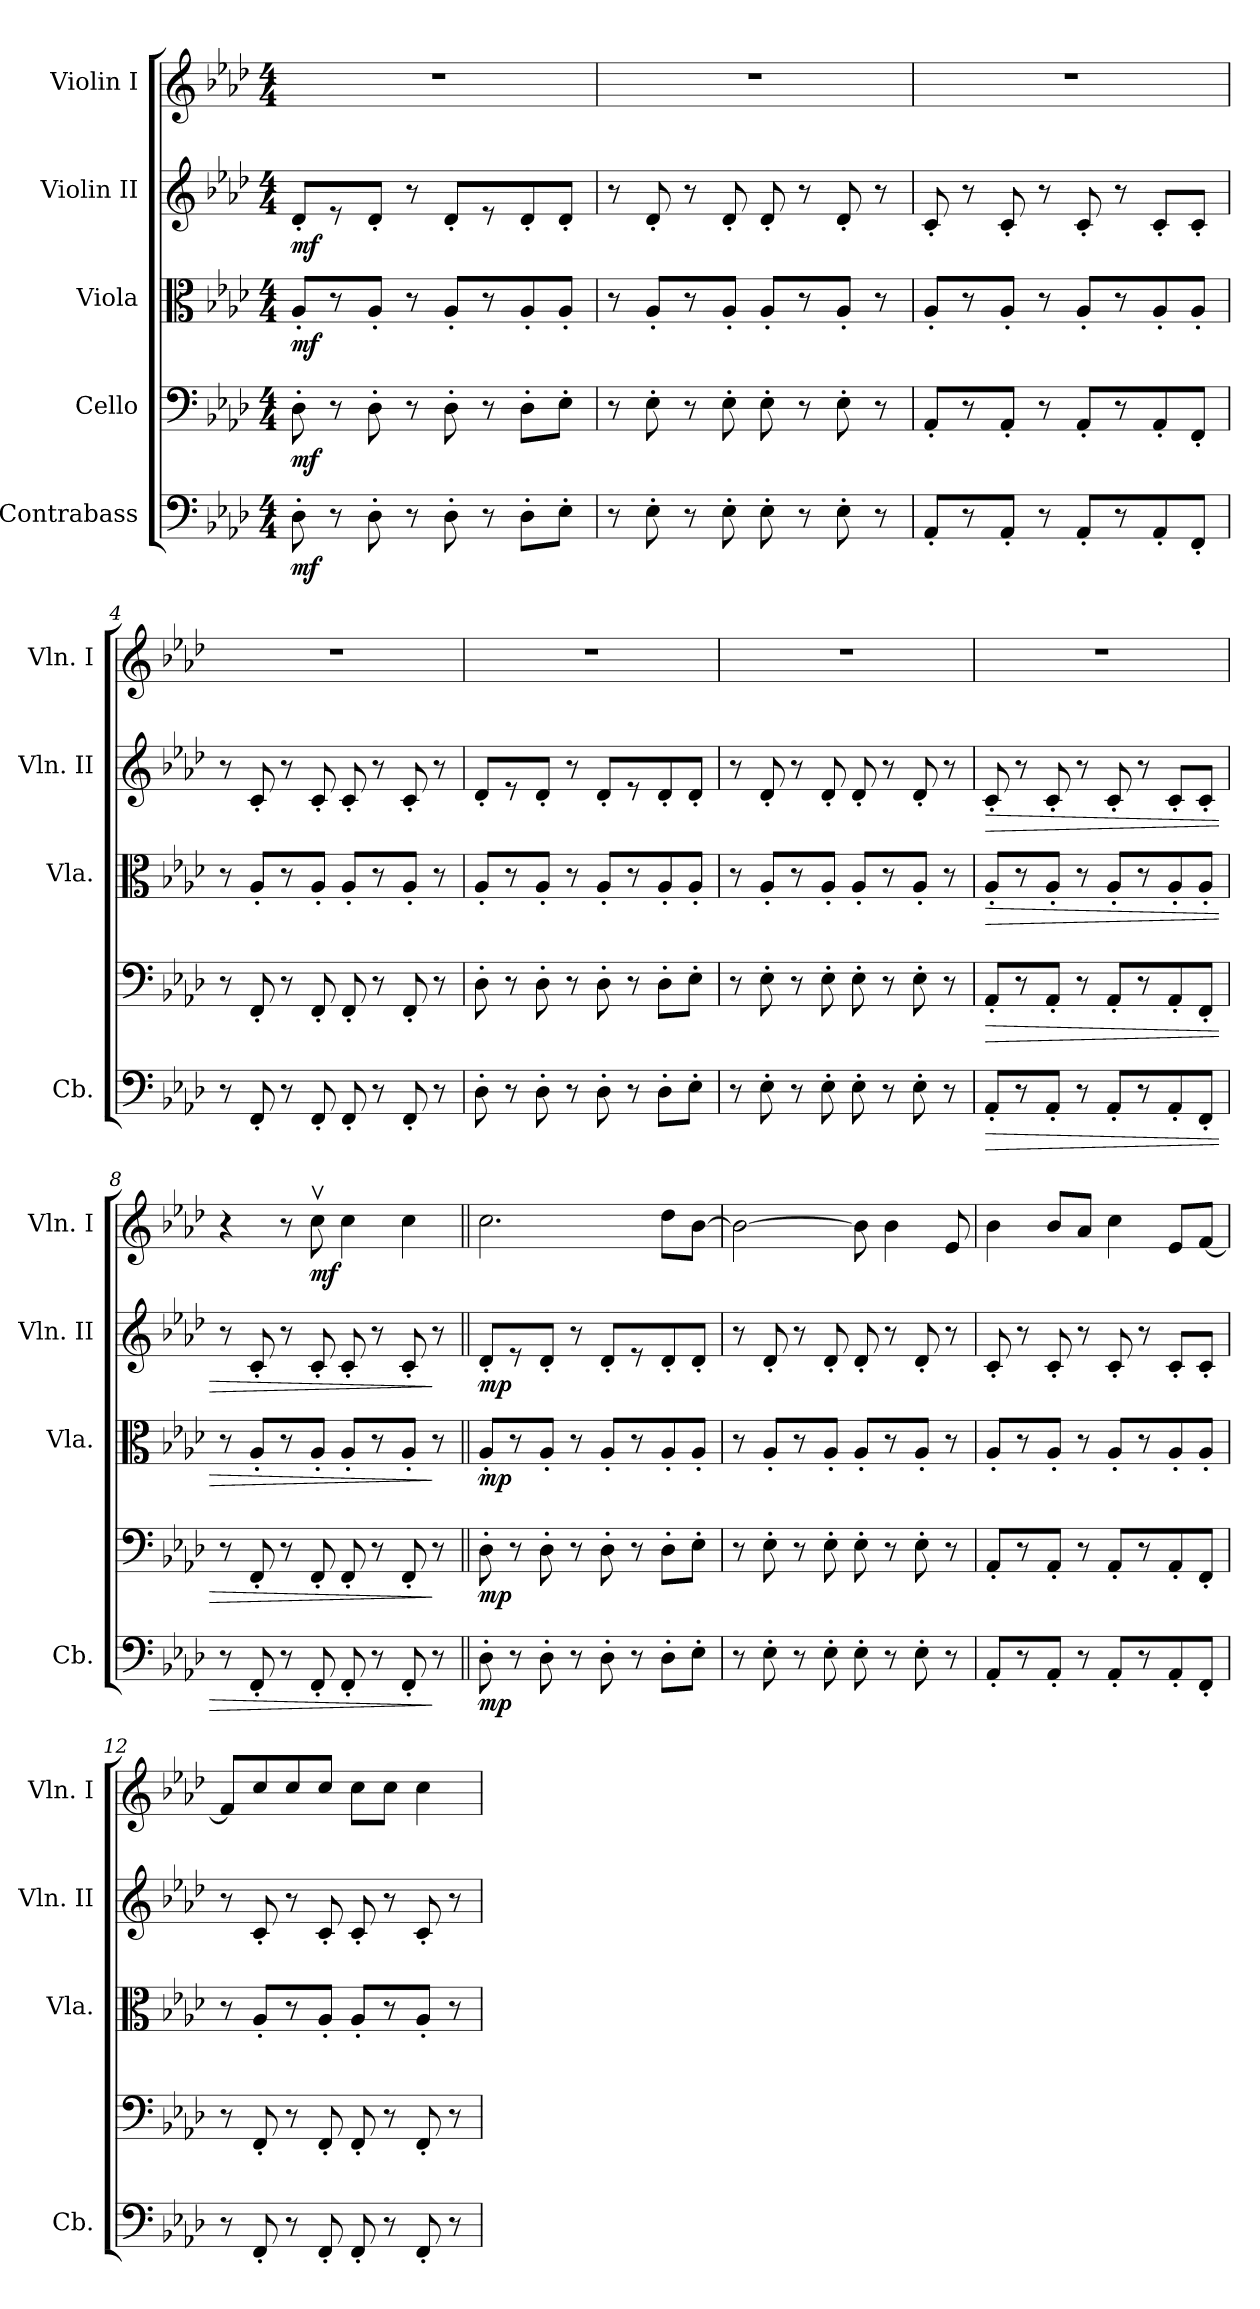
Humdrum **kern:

**kern	**dynam	**kern	**dynam	**kern	**dynam	**kern	**dynam	**kern	**dynam
*part5	*part5	*part4	*part4	*part3	*part3	*part2	*part2	*part1	*part1
*staff5	*staff5	*staff4	*staff4	*staff3	*staff3	*staff2	*staff2	*staff1	*staff1
*I"Contrabass	*	*I"Cello	*	*I"Viola	*	*I"Violin II	*	*I"Violin I	*
*I'Cb.	*	*	*	*I'Vla.	*	*I'Vln. II	*	*I'Vln. I	*
*clefF4	*	*clefF4	*	*clefC3	*	*clefG2	*	*clefG2	*
*ITrd7c12	*	*	*	*	*	*	*	*	*
*k[b-e-a-d-]	*	*k[b-e-a-d-]	*	*k[b-e-a-d-]	*	*k[b-e-a-d-]	*	*k[b-e-a-d-]	*
*A-:	*	*A-:	*	*A-:	*	*A-:	*	*A-:	*
*M4/4	*	*M4/4	*	*M4/4	*	*M4/4	*	*M4/4	*
*MM138	*	*MM138	*	*MM138	*	*MM138	*	*MM138	*
=1	=1	=1	=1	=1	=1	=1	=1	=1	=1
!	!LO:DY:b	!	!LO:DY:b	!	!LO:DY:b	!	!LO:DY:b	!	!
8DD-'>\	mf	8D-'>\	mf	8A-'</L	mf	8d-'</L	mf	1r	.
8r	.	8r	.	8r	.	8r	.	.	.
8DD-'>\	.	8D-'>\	.	8A-'</J	.	8d-'</J	.	.	.
8r	.	8r	.	8r	.	8r	.	.	.
8DD-'>\	.	8D-'>\	.	8A-'</L	.	8d-'</L	.	.	.
8r	.	8r	.	8r	.	8r	.	.	.
8DD-'>\L	.	8D-'>\L	.	8A-'</	.	8d-'</	.	.	.
8EE-'>\J	.	8E-'>\J	.	8A-'</J	.	8d-'</J	.	.	.
=2	=2	=2	=2	=2	=2	=2	=2	=2	=2
8r	.	8r	.	8r	.	8r	.	1r	.
8EE-'>\	.	8E-'>\	.	8A-'</L	.	8d-'</	.	.	.
8r	.	8r	.	8r	.	8r	.	.	.
8EE-'>\	.	8E-'>\	.	8A-'</J	.	8d-'</	.	.	.
8EE-'>\	.	8E-'>\	.	8A-'</L	.	8d-'</	.	.	.
8r	.	8r	.	8r	.	8r	.	.	.
8EE-'>\	.	8E-'>\	.	8A-'</J	.	8d-'</	.	.	.
8r	.	8r	.	8r	.	8r	.	.	.
=3	=3	=3	=3	=3	=3	=3	=3	=3	=3
8AAA-'</L	.	8AA-'</L	.	8A-'</L	.	8c'</	.	1r	.
8r	.	8r	.	8r	.	8r	.	.	.
8AAA-'</J	.	8AA-'</J	.	8A-'</J	.	8c'</	.	.	.
8r	.	8r	.	8r	.	8r	.	.	.
8AAA-'</L	.	8AA-'</L	.	8A-'</L	.	8c'</	.	.	.
8r	.	8r	.	8r	.	8r	.	.	.
8AAA-'</	.	8AA-'</	.	8A-'</	.	8c'</L	.	.	.
8FFF'</J	.	8FF'</J	.	8A-'</J	.	8c'</J	.	.	.
=4	=4	=4	=4	=4	=4	=4	=4	=4	=4
8r	.	8r	.	8r	.	8r	.	1r	.
8FFF'</	.	8FF'</	.	8A-'</L	.	8c'</	.	.	.
8r	.	8r	.	8r	.	8r	.	.	.
8FFF'</	.	8FF'</	.	8A-'</J	.	8c'</	.	.	.
8FFF'</	.	8FF'</	.	8A-'</L	.	8c'</	.	.	.
8r	.	8r	.	8r	.	8r	.	.	.
8FFF'</	.	8FF'</	.	8A-'</J	.	8c'</	.	.	.
8r	.	8r	.	8r	.	8r	.	.	.
!!LO:LB:g=z
=5	=5	=5	=5	=5	=5	=5	=5	=5	=5
8DD-'>\	.	8D-'>\	.	8A-'</L	.	8d-'</L	.	1r	.
8r	.	8r	.	8r	.	8r	.	.	.
8DD-'>\	.	8D-'>\	.	8A-'</J	.	8d-'</J	.	.	.
8r	.	8r	.	8r	.	8r	.	.	.
8DD-'>\	.	8D-'>\	.	8A-'</L	.	8d-'</L	.	.	.
8r	.	8r	.	8r	.	8r	.	.	.
8DD-'>\L	.	8D-'>\L	.	8A-'</	.	8d-'</	.	.	.
8EE-'>\J	.	8E-'>\J	.	8A-'</J	.	8d-'</J	.	.	.
=6	=6	=6	=6	=6	=6	=6	=6	=6	=6
8r	.	8r	.	8r	.	8r	.	1r	.
8EE-'>\	.	8E-'>\	.	8A-'</L	.	8d-'</	.	.	.
8r	.	8r	.	8r	.	8r	.	.	.
8EE-'>\	.	8E-'>\	.	8A-'</J	.	8d-'</	.	.	.
8EE-'>\	.	8E-'>\	.	8A-'</L	.	8d-'</	.	.	.
8r	.	8r	.	8r	.	8r	.	.	.
8EE-'>\	.	8E-'>\	.	8A-'</J	.	8d-'</	.	.	.
8r	.	8r	.	8r	.	8r	.	.	.
=7	=7	=7	=7	=7	=7	=7	=7	=7	=7
!	!LO:HP:b	!	!LO:HP:b	!	!LO:HP:b	!	!LO:HP:b	!	!
8AAA-'</L	>	8AA-'</L	>	8A-'</L	>	8c'</	>	1r	.
8r	.	8r	.	8r	.	8r	.	.	.
8AAA-'</J	.	8AA-'</J	.	8A-'</J	.	8c'</	.	.	.
8r	.	8r	.	8r	.	8r	.	.	.
8AAA-'</L	.	8AA-'</L	.	8A-'</L	.	8c'</	.	.	.
8r	.	8r	.	8r	.	8r	.	.	.
8AAA-'</	.	8AA-'</	.	8A-'</	.	8c'</L	.	.	.
8FFF'</J	.	8FF'</J	.	8A-'</J	.	8c'</J	.	.	.
=8	=8	=8	=8	=8	=8	=8	=8	=8	=8
8r	.	8r	.	8r	.	8r	.	4r	.
8FFF'</	.	8FF'</	.	8A-'</L	.	8c'</	.	.	.
8r	.	8r	.	8r	.	8r	.	8r	.
!	!	!	!	!	!	!	!	!	!LO:DY:b
8FFF'</	.	8FF'</	.	8A-'</J	.	8c'</	.	8ccv>\	mf
8FFF'</	.	8FF'</	.	8A-'</L	.	8c'</	.	4cc\	.
8r	.	8r	.	8r	.	8r	.	.	.
8FFF'</	.	8FF'</	.	8A-'</J	.	8c'</	.	4cc\	.
8r	]	8r	]	8r	]	8r	]	.	.
!!LO:PB:g=z
=9||	=9||	=9||	=9||	=9||	=9||	=9||	=9||	=9||	=9||
!	!LO:DY:b	!	!LO:DY:b	!	!LO:DY:b	!	!LO:DY:b	!	!
8DD-'>\	mp	8D-'>\	mp	8A-'</L	mp	8d-'</L	mp	2.cc\	.
8r	.	8r	.	8r	.	8r	.	.	.
8DD-'>\	.	8D-'>\	.	8A-'</J	.	8d-'</J	.	.	.
8r	.	8r	.	8r	.	8r	.	.	.
8DD-'>\	.	8D-'>\	.	8A-'</L	.	8d-'</L	.	.	.
8r	.	8r	.	8r	.	8r	.	.	.
8DD-'>\L	.	8D-'>\L	.	8A-'</	.	8d-'</	.	8dd-\L	.
8EE-'>\J	.	8E-'>\J	.	8A-'</J	.	8d-'</J	.	[8b-\J	.
=10	=10	=10	=10	=10	=10	=10	=10	=10	=10
8r	.	8r	.	8r	.	8r	.	2b-\_	.
8EE-'>\	.	8E-'>\	.	8A-'</L	.	8d-'</	.	.	.
8r	.	8r	.	8r	.	8r	.	.	.
8EE-'>\	.	8E-'>\	.	8A-'</J	.	8d-'</	.	.	.
8EE-'>\	.	8E-'>\	.	8A-'</L	.	8d-'</	.	8b-\]	.
8r	.	8r	.	8r	.	8r	.	4b-\	.
8EE-'>\	.	8E-'>\	.	8A-'</J	.	8d-'</	.	.	.
8r	.	8r	.	8r	.	8r	.	8e-/	.
=11	=11	=11	=11	=11	=11	=11	=11	=11	=11
8AAA-'</L	.	8AA-'</L	.	8A-'</L	.	8c'</	.	4b-\	.
8r	.	8r	.	8r	.	8r	.	.	.
8AAA-'</J	.	8AA-'</J	.	8A-'</J	.	8c'</	.	8b-/L	.
8r	.	8r	.	8r	.	8r	.	8a-/J	.
8AAA-'</L	.	8AA-'</L	.	8A-'</L	.	8c'</	.	4cc\	.
8r	.	8r	.	8r	.	8r	.	.	.
8AAA-'</	.	8AA-'</	.	8A-'</	.	8c'</L	.	8e-/L	.
8FFF'</J	.	8FF'</J	.	8A-'</J	.	8c'</J	.	[8f/J	.
=12	=12	=12	=12	=12	=12	=12	=12	=12	=12
8r	.	8r	.	8r	.	8r	.	8f/L]	.
8FFF'</	.	8FF'</	.	8A-'</L	.	8c'</	.	8cc/	.
8r	.	8r	.	8r	.	8r	.	8cc/	.
8FFF'</	.	8FF'</	.	8A-'</J	.	8c'</	.	8cc/J	.
8FFF'</	.	8FF'</	.	8A-'</L	.	8c'</	.	8cc\L	.
8r	.	8r	.	8r	.	8r	.	8cc\J	.
8FFF'</	.	8FF'</	.	8A-'</J	.	8c'</	.	4cc\	.
8r	.	8r	.	8r	.	8r	.	.	.
=	=	=	=	=	=	=	=	=	=
*-	*-	*-	*-	*-	*-	*-	*-	*-	*-
